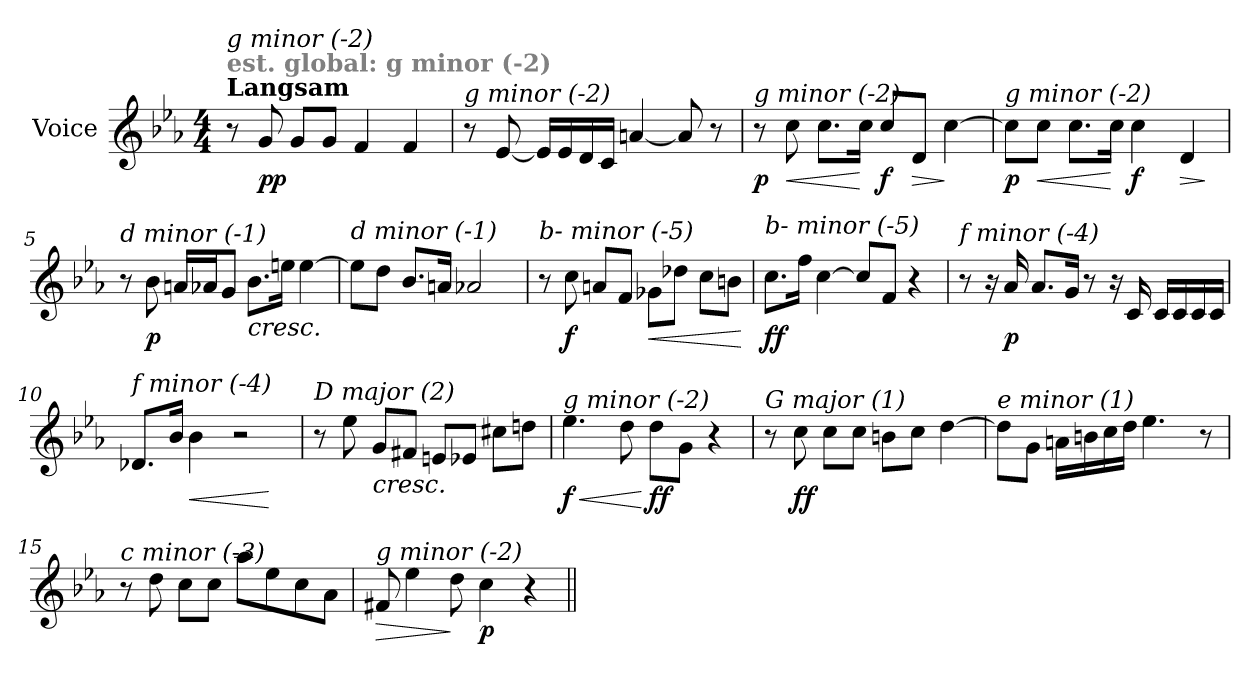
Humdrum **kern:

**kern	**dynam
*part1	*part1
*staff1	*staff1
*I"Voice	*
*clefG2	*
*k[b-e-a-]	*
*E-:	*
*M4/4	*
=1	=1
!LO:TX:a:B:t=Langsam	!
!LO:TX:a:B:color=#808080:t=est. global&colon; g minor (-2)	!
!LO:TX:i:t=g minor (-2)	!
8r	.
!	!LO:DY:b
8g/	pp
8g/L	.
8g/J	.
4f/	.
4f/	.
=2	=2
!LO:TX:i:t=g minor (-2)	!
8r	.
[8e-/	.
16e-/LL]	.
16e-/	.
16d/	.
16c/JJ	.
[4an/	.
8a/]	.
8r	.
=3	=3
!LO:TX:i:t=g minor (-2)	!
!	!LO:DY:b
8r	p
!	!LO:HP:b
8cc\	<
8.cc\L	.
16cc\Jk	[
!	!LO:DY:b
8cc/L	f
!	!LO:HP:b
8d/J	>
[4cc\	]
=4	=4
!LO:TX:i:t=g minor (-2)	!
!	!LO:DY:b
8cc\L]	p
!	!LO:HP:b
8cc\J	<
8.cc\L	.
16cc\Jk	[
!	!LO:DY:b
4cc\	f
!	!LO:HP:b
4d/	>
.	]
!!LO:LB:g=z
=5	=5
!LO:TX:i:t=d minor (-1)	!
8r	.
!	!LO:DY:b
8b-\	p
16an/LL	.
16a-X/J	.
8g/J	.
!LO:TX:b:i:t=cresc.	!
8.b-\L	.
16een\Jk	.
[4ee\	.
=6	=6
!LO:TX:i:t=d minor (-1)	!
8ee\L]	.
8dd\J	.
8.b-/L	.
16an/Jk	.
2a-Xi/	.
=7	=7
!LO:TX:i:t=b- minor (-5)	!
8r	.
!	!LO:DY:b
8cc\	f
8an/L	.
8f/J	.
!	!LO:HP:b
8g-X\L	<
8dd-X\J	.
8cc\L	.
8bn\J	.
.	[
=8	=8
!LO:TX:i:t=b- minor (-5)	!
!	!LO:DY:b
8.cc\L	ff
16ff\Jk	.
[4cc\	.
8cc/L]	.
8f/J	.
4r	.
!!LO:LB:g=z
=9	=9
!LO:TX:i:t=f minor (-4)	!
8r	.
16r	.
!	!LO:DY:b
16a-/	p
8.a-/L	.
16g/Jk	.
8r	.
16r	.
16c/	.
16c/LL	.
16c/	.
16c/	.
16c/JJ	.
=10	=10
!LO:TX:i:t=f minor (-4)	!
8.d-X/L	.
16b-/Jk	.
!	!LO:HP:b
4b-\	<
2r	.
.	[
=11	=11
!LO:TX:i:t=D major (2)	!
8r	.
8ee-\	.
!LO:TX:b:i:t=cresc.	!
8g/L	.
8f#Xi/J	.
8eni/L	.
8e-i/J	.
8cc#Xi\L	.
8ddn\J	.
=12	=12
!LO:TX:i:t=g minor (-2)	!
!	!LO:HP:b
!	!LO:DY:n=1:b
4.ee-\	< f
8dd\	.
!	!LO:DY:n=2:b
8dd\L	[ ff
8g\J	.
4r	.
!!LO:LB:g=z
=13	=13
!LO:TX:i:t=G major (1)	!
8r	.
!	!LO:DY:b
8cc\	ff
8cc\L	.
8cc\J	.
8bn\L	.
8cc\J	.
[4dd\	.
=14	=14
!LO:TX:i:t=e minor (1)	!
8dd\L]	.
8g\J	.
16an\LL	.
16bn\	.
16cc\	.
16dd\JJ	.
4.ee-\	.
8r	.
=15	=15
!LO:TX:i:t=c minor (-3)	!
8r	.
8dd\	.
8cc\L	.
8cc\J	.
8aa-\L	.
8ee-\	.
8cc\	.
8a-\J	.
=16	=16
!LO:TX:i:t=g minor (-2)	!
!	!LO:HP:b
8f#X/	>
4ee-\	.
8dd\	]
!	!LO:DY:b
4cc\	p
4r	.
=||	=||
*-	*-
